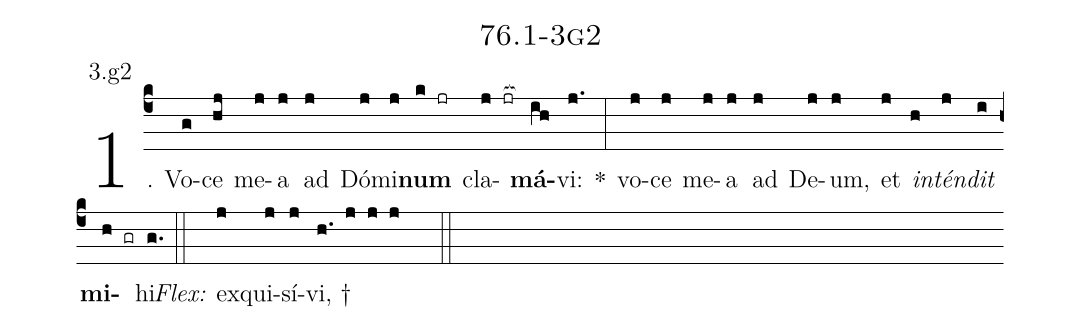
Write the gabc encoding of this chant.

name: 76.1-3g2;
annotation: 3.g2;
%%
(c4)1. Vo(g)ce(hj) me(j)a(j) ad(j) Dó(j)mi(j)<b>num</b>(k jr) cla(j jr[ocb:1{])<b>má</b>(ih[ocb:0}])vi:(j.) *(:) vo(j)ce(j) me(j)a(j) ad(j) De(j)um,(j) et(j) <i>in</i>(h)<i>tén</i>(j)<i>dit</i>(i) <b>mi</b>(h gr)hi.(g.) (::)
<i>Flex:</i>()  ex(j)qui(j)sí(j)vi, †(h. j j j  ::)
